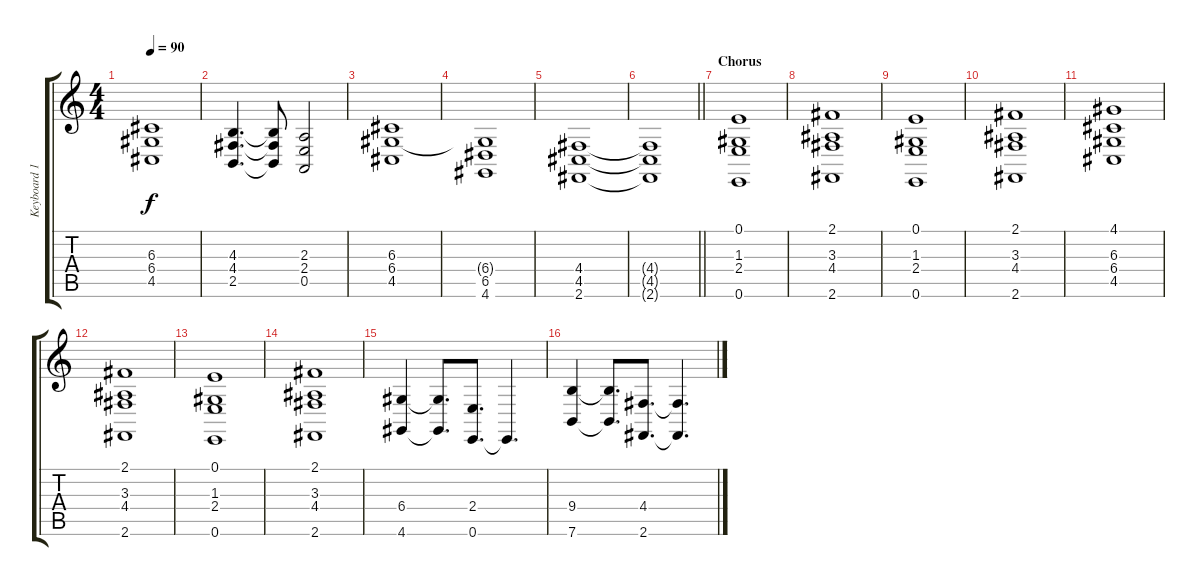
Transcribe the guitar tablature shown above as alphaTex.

\track ("Keyboard 1" "Keyboard 1") {instrument stringensemble1}
\staff {score tabs}
\tuning (E4 B3 G3 D3 A2 E2) {hide}
\ts (4 4)
\tempo 90
\clef g2
\ks c
(6.3 6.4 4.5).1{dy f} |
(4.3 4.4 2.5).4{d} (4.3{t} 4.4{t} 2.5{t}).8 (2.3 2.4 0.5).2 |
(6.3 6.4 4.5).1 |
(6.4{t} 6.5 4.6).1 |
(4.4 4.5 2.6).1 |
\barLineRight lightlight
(4.4{t} 4.5{t} 2.6{t}).1 |
\section ("" "Chorus")
(0.1 1.3 2.4 0.6).1 |
(2.1 3.3 4.4 2.6).1 |
(0.1 1.3 2.4 0.6).1 |
(2.1 3.3 4.4 2.6).1 |
(4.1 6.3 6.4 4.5).1 |
(2.1 3.3 4.4 2.6).1 |
(0.1 1.3 2.4 0.6).1 |
(2.1 3.3 4.4 2.6).1 |
(6.4 4.6).4 (6.4{t} 4.6{t}).8{d} (2.4 0.6).8{d} 0.6{t}.4{d} |
(9.4 7.6).4 (9.4{t} 7.6{t}).8{d} (4.4 2.6).8{d} (4.4{t} 2.6{t}).4{d}
